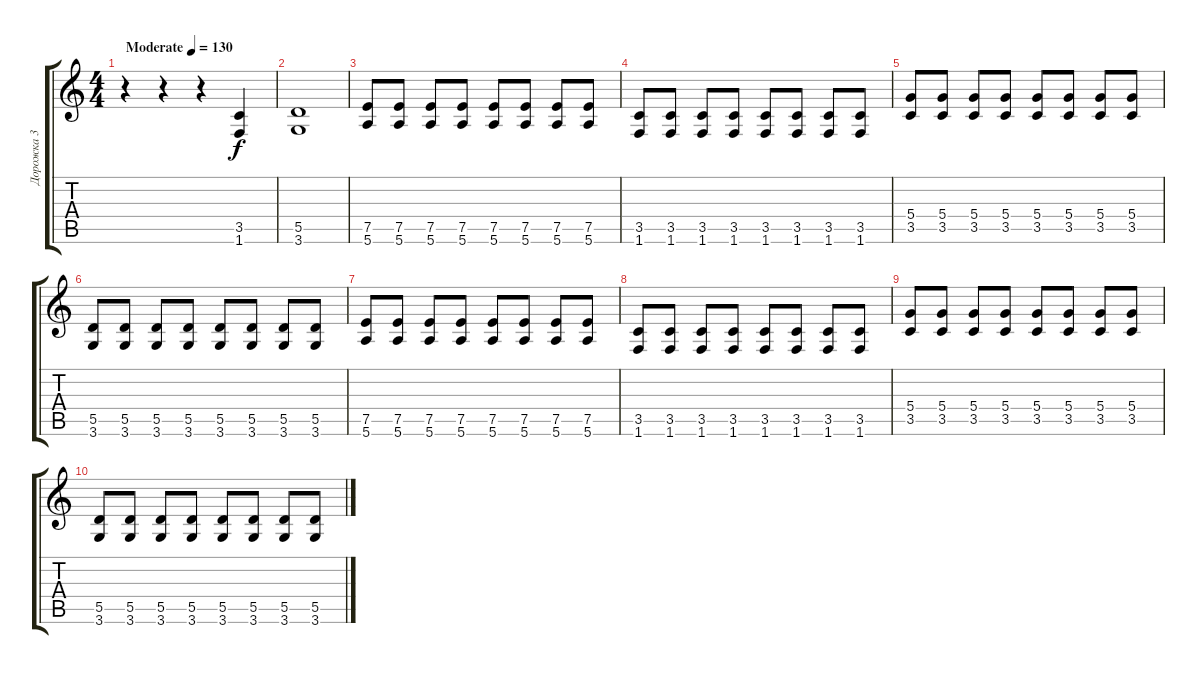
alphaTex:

\track ("Дорожка 3" "Дорожка 3") {instrument distortionguitar}
\staff {score tabs}
\tuning (E4 B3 G3 D3 A2 E2) {hide}
\ts (4 4)
\tempo (130 "Moderate")
\clef g2
\ks c
r.4{dy f instrument distortionguitar} r.4 r.4 (3.5 1.6).4 |
(5.5 3.6).1 |
(7.5 5.6).8 (7.5 5.6).8 (7.5 5.6).8 (7.5 5.6).8 (7.5 5.6).8 (7.5 5.6).8 (7.5 5.6).8 (7.5 5.6).8 |
(3.5 1.6).8 (3.5 1.6).8 (3.5 1.6).8 (3.5 1.6).8 (3.5 1.6).8 (3.5 1.6).8 (3.5 1.6).8 (3.5 1.6).8 |
(5.4 3.5).8 (5.4 3.5).8 (5.4 3.5).8 (5.4 3.5).8 (5.4 3.5).8 (5.4 3.5).8 (5.4 3.5).8 (5.4 3.5).8 |
(5.5 3.6).8 (5.5 3.6).8 (5.5 3.6).8 (5.5 3.6).8 (5.5 3.6).8 (5.5 3.6).8 (5.5 3.6).8 (5.5 3.6).8 |
(7.5 5.6).8 (7.5 5.6).8 (7.5 5.6).8 (7.5 5.6).8 (7.5 5.6).8 (7.5 5.6).8 (7.5 5.6).8 (7.5 5.6).8 |
(3.5 1.6).8 (3.5 1.6).8 (3.5 1.6).8 (3.5 1.6).8 (3.5 1.6).8 (3.5 1.6).8 (3.5 1.6).8 (3.5 1.6).8 |
(5.4 3.5).8 (5.4 3.5).8 (5.4 3.5).8 (5.4 3.5).8 (5.4 3.5).8 (5.4 3.5).8 (5.4 3.5).8 (5.4 3.5).8 |
(5.5 3.6).8 (5.5 3.6).8 (5.5 3.6).8 (5.5 3.6).8 (5.5 3.6).8 (5.5 3.6).8 (5.5 3.6).8 (5.5 3.6).8
